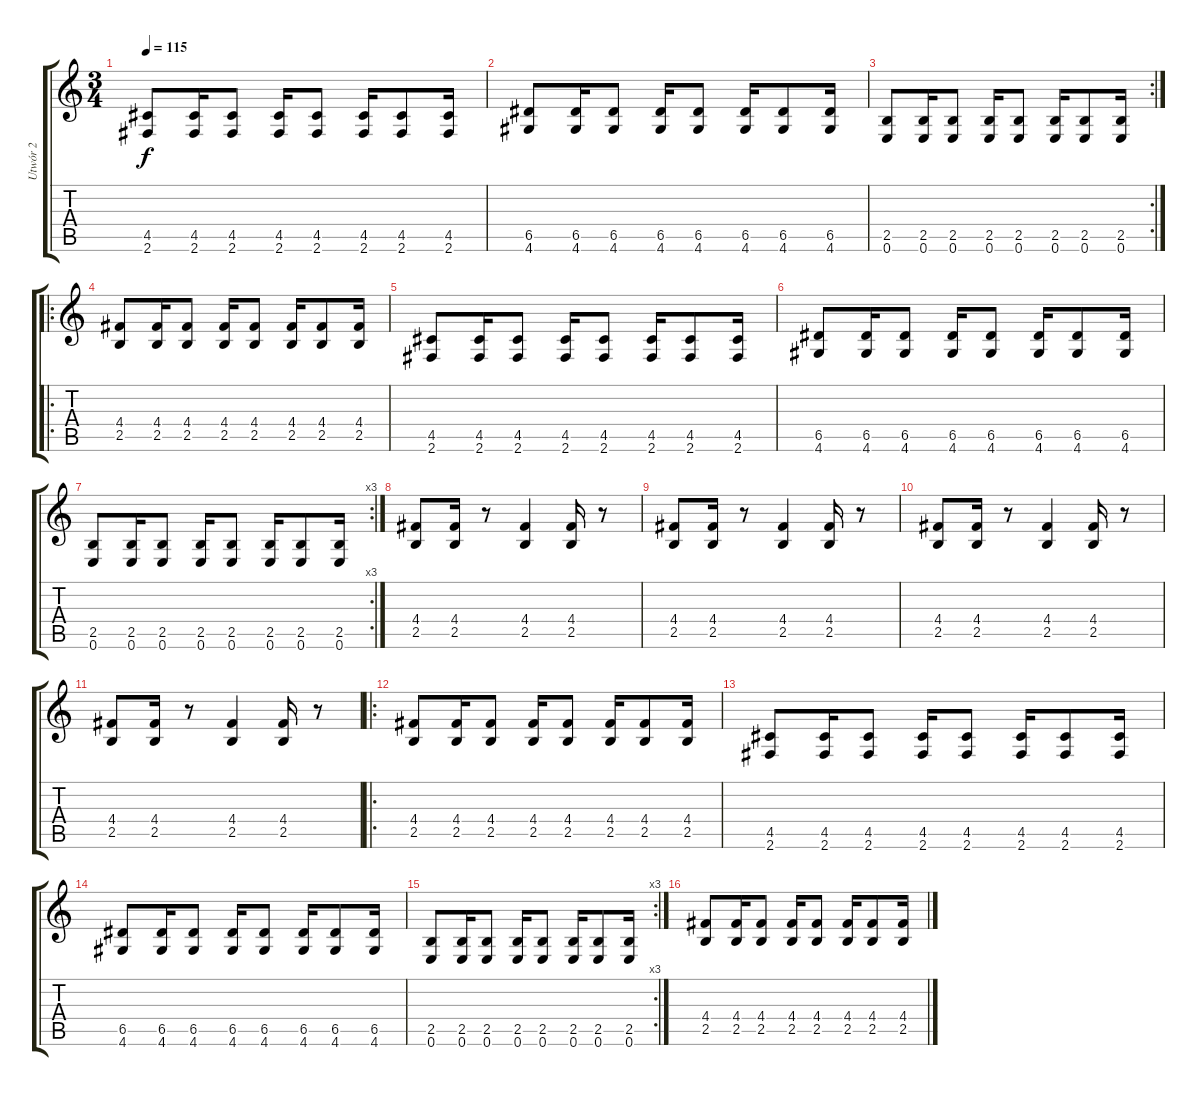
\track ("Utwór 2" "Utwór 2") {instrument overdrivenguitar}
\staff {score tabs}
\tuning (E4 B3 G3 D3 A2 E2) {hide}
\ts (3 4)
\tempo 115
\clef g2
\ks c
(4.5 2.6).8{dy f} (4.5 2.6).16 (4.5 2.6).8 (4.5 2.6).16 (4.5 2.6).8 (4.5 2.6).16 (4.5 2.6).8 (4.5 2.6).16 |
(6.5 4.6).8 (6.5 4.6).16 (6.5 4.6).8 (6.5 4.6).16 (6.5 4.6).8 (6.5 4.6).16 (6.5 4.6).8 (6.5 4.6).16 |
\rc 2
(2.5 0.6).8 (2.5 0.6).16 (2.5 0.6).8 (2.5 0.6).16 (2.5 0.6).8 (2.5 0.6).16 (2.5 0.6).8 (2.5 0.6).16 |
\ro
(4.4 2.5).8 (4.4 2.5).16 (4.4 2.5).8 (4.4 2.5).16 (4.4 2.5).8 (4.4 2.5).16 (4.4 2.5).8 (4.4 2.5).16 |
(4.5 2.6).8 (4.5 2.6).16 (4.5 2.6).8 (4.5 2.6).16 (4.5 2.6).8 (4.5 2.6).16 (4.5 2.6).8 (4.5 2.6).16 |
(6.5 4.6).8 (6.5 4.6).16 (6.5 4.6).8 (6.5 4.6).16 (6.5 4.6).8 (6.5 4.6).16 (6.5 4.6).8 (6.5 4.6).16 |
\rc 3
(2.5 0.6).8 (2.5 0.6).16 (2.5 0.6).8 (2.5 0.6).16 (2.5 0.6).8 (2.5 0.6).16 (2.5 0.6).8 (2.5 0.6).16 |
(4.4 2.5).8 (4.4 2.5).16 r.8 (4.4 2.5).4 (4.4 2.5).16 r.8 |
(4.4 2.5).8 (4.4 2.5).16 r.8 (4.4 2.5).4 (4.4 2.5).16 r.8 |
(4.4 2.5).8 (4.4 2.5).16 r.8 (4.4 2.5).4 (4.4 2.5).16 r.8 |
(4.4 2.5).8 (4.4 2.5).16 r.8 (4.4 2.5).4 (4.4 2.5).16 r.8 |
\ro
(4.4 2.5).8 (4.4 2.5).16 (4.4 2.5).8 (4.4 2.5).16 (4.4 2.5).8 (4.4 2.5).16 (4.4 2.5).8 (4.4 2.5).16 |
(4.5 2.6).8 (4.5 2.6).16 (4.5 2.6).8 (4.5 2.6).16 (4.5 2.6).8 (4.5 2.6).16 (4.5 2.6).8 (4.5 2.6).16 |
(6.5 4.6).8 (6.5 4.6).16 (6.5 4.6).8 (6.5 4.6).16 (6.5 4.6).8 (6.5 4.6).16 (6.5 4.6).8 (6.5 4.6).16 |
\rc 3
(2.5 0.6).8 (2.5 0.6).16 (2.5 0.6).8 (2.5 0.6).16 (2.5 0.6).8 (2.5 0.6).16 (2.5 0.6).8 (2.5 0.6).16 |
(4.4 2.5).8 (4.4 2.5).16 (4.4 2.5).8 (4.4 2.5).16 (4.4 2.5).8 (4.4 2.5).16 (4.4 2.5).8 (4.4 2.5).16
